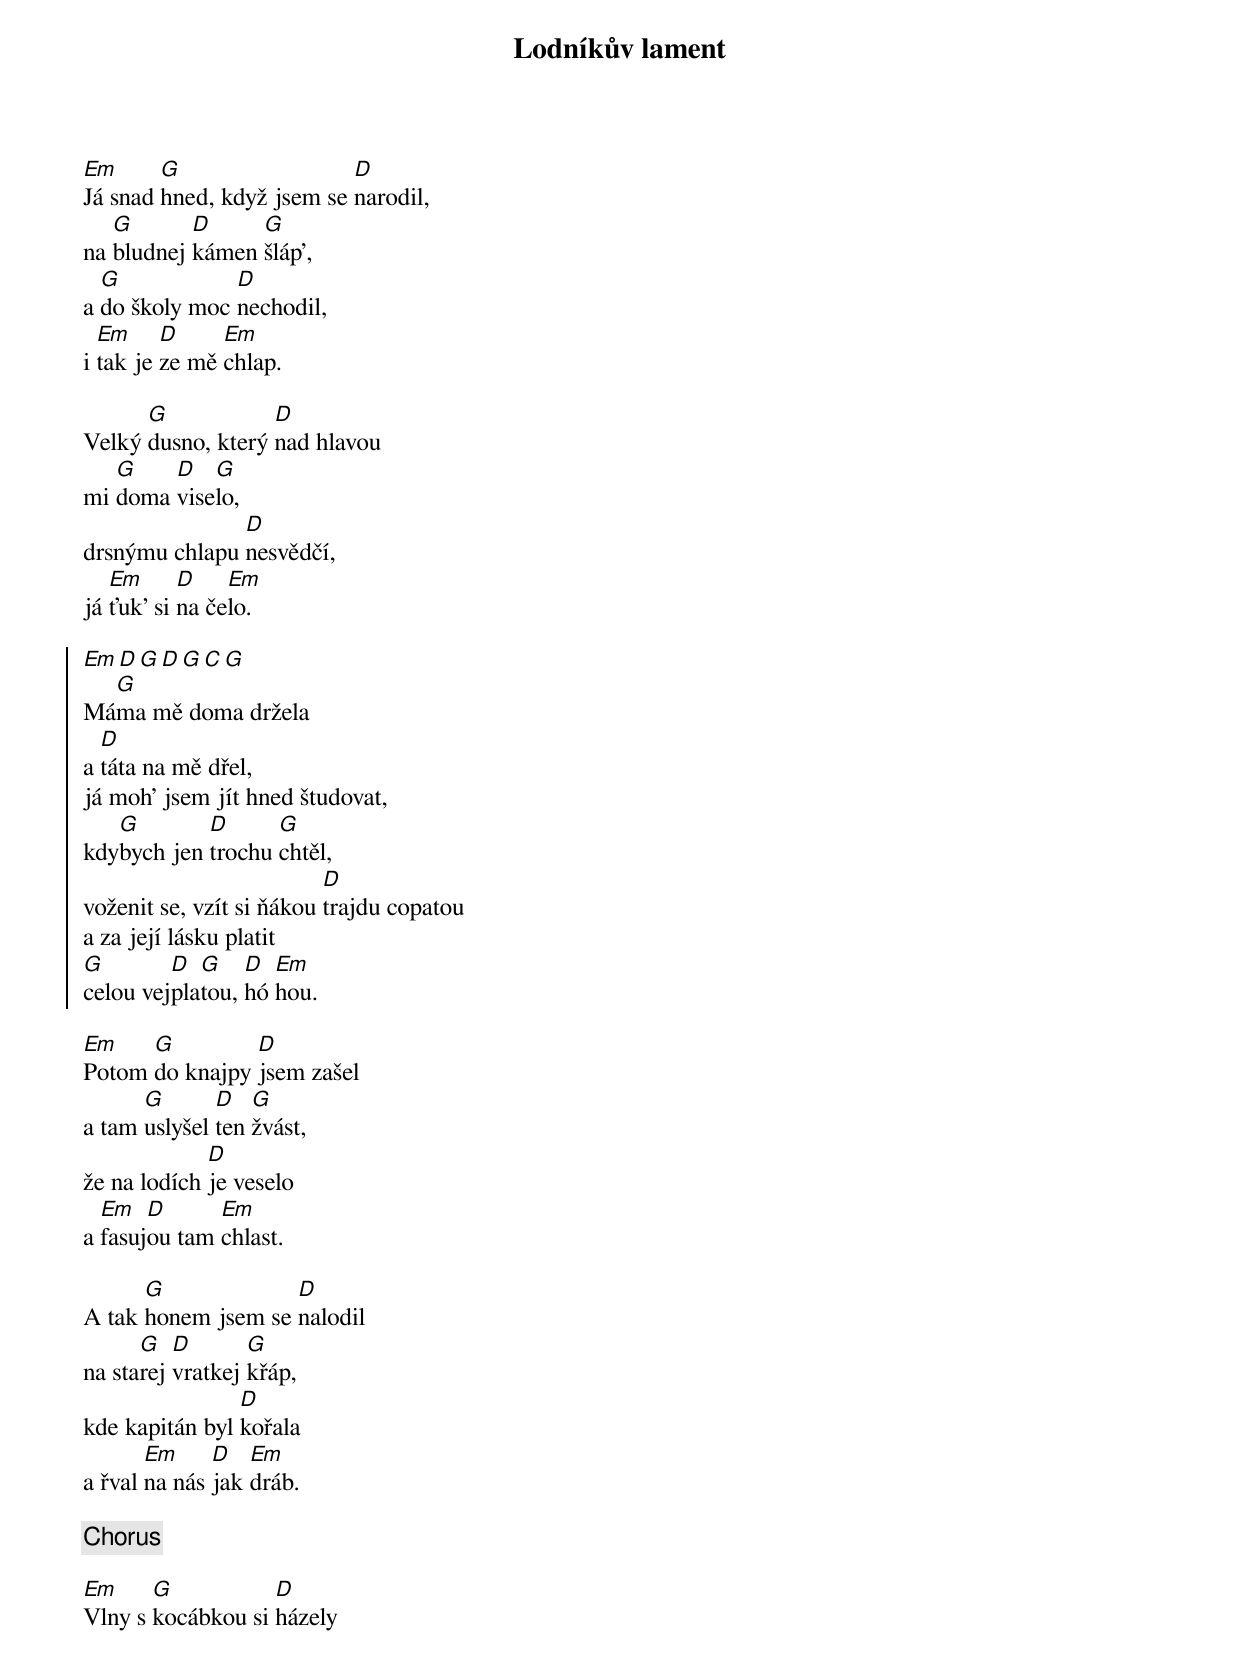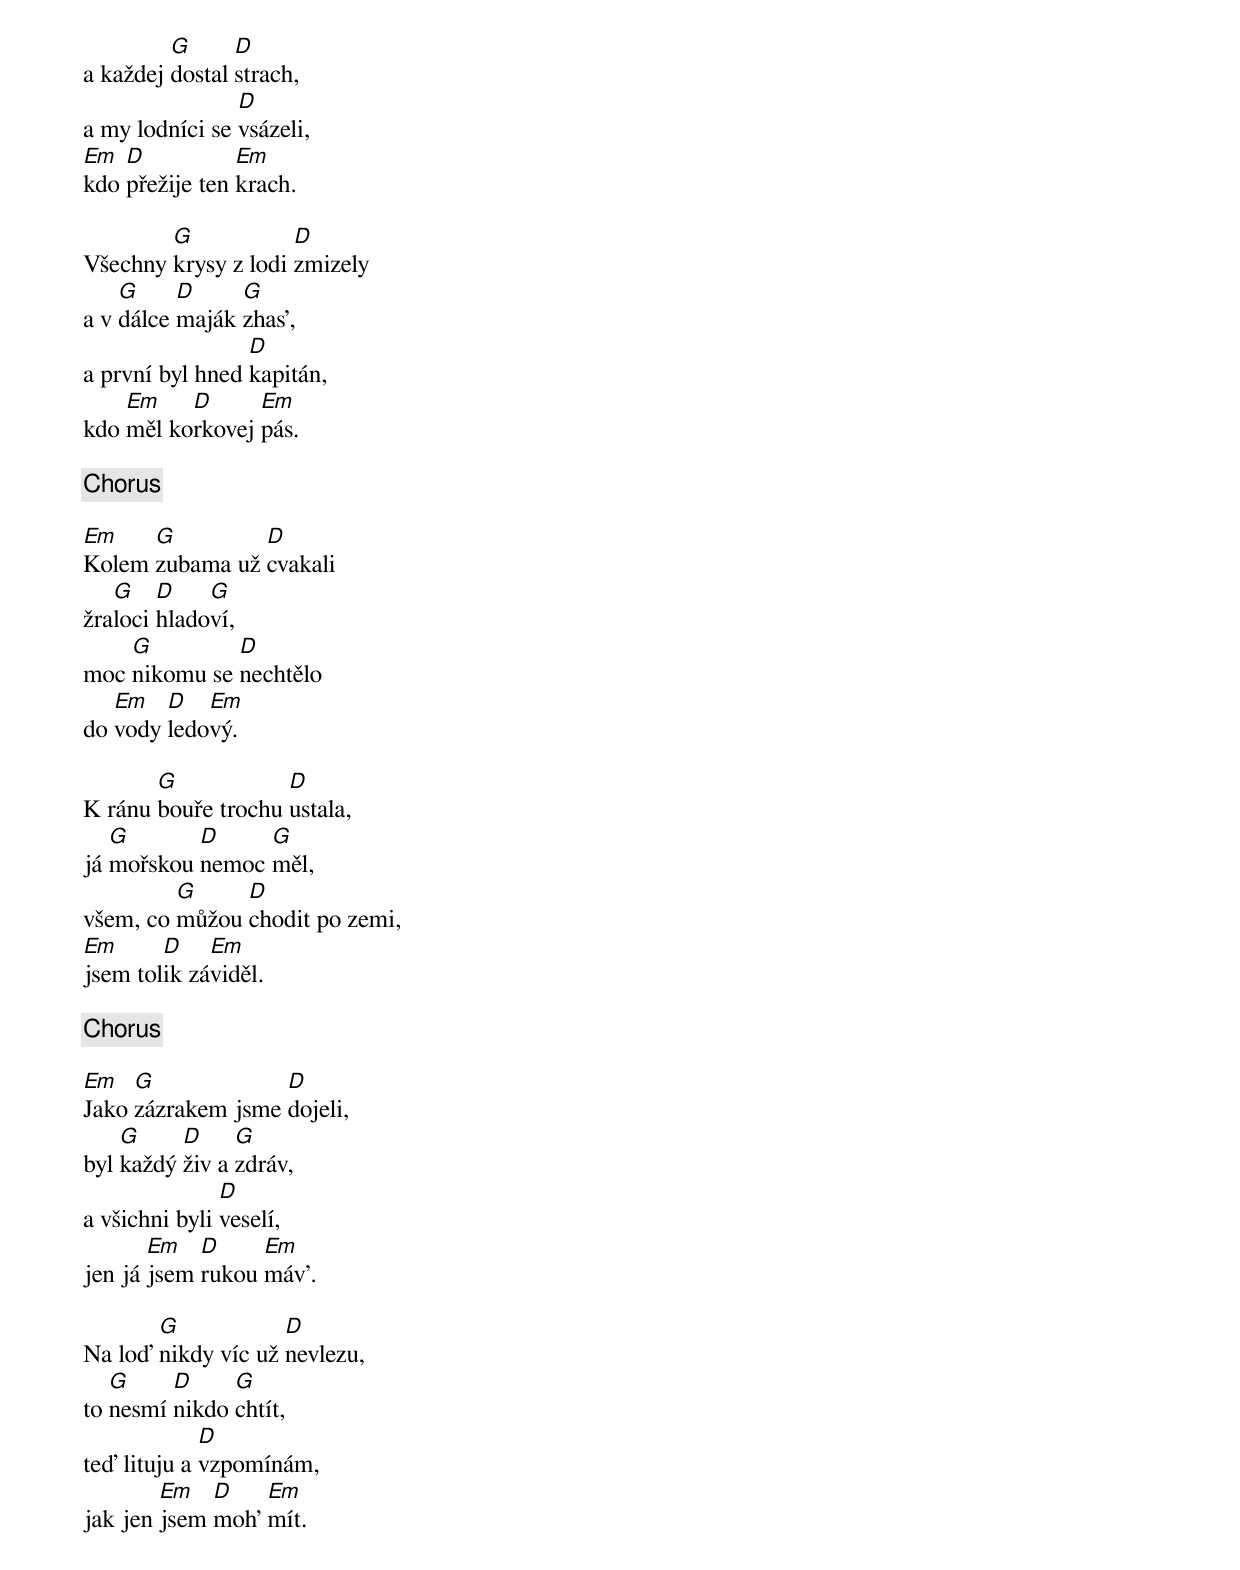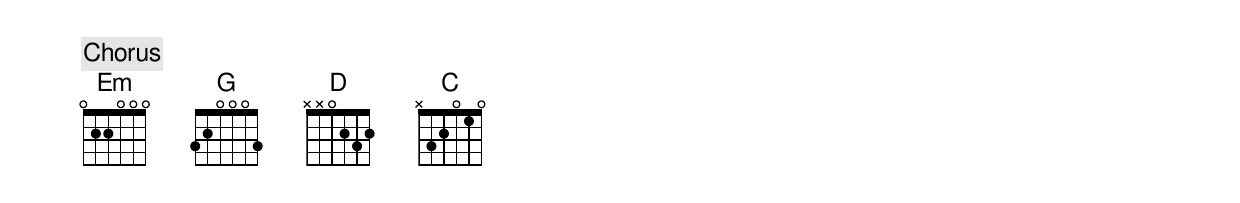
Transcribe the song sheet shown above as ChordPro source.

{title: Lodníkův lament}
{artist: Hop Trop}
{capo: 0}
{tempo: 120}
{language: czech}
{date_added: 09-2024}
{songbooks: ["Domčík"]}
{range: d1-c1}
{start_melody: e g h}
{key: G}

{start_of_verse}
[Em]Já snad [G]hned, když jsem se [D]narodil,
na [G]bludnej [D]kámen [G]šláp',
a [G]do školy moc [D]nechodil,
i [Em]tak je [D]ze mě [Em]chlap.

Velký [G]dusno, který [D]nad hlavou
mi [G]doma [D]vise[G]lo,
drsnýmu chlapu [D]nesvědčí,
já [Em]ťuk' si [D]na če[Em]lo.
{end_of_verse}

{start_of_chorus}
[Em][D][G][D][G][C][G]
Má[G]ma mě doma držela
a [D]táta na mě dřel,
já moh' jsem jít hned študovat,
kdy[G]bych jen [D]trochu [G]chtěl,
voženit se, vzít si ňákou [D]trajdu copatou
a za její lásku platit
[G]celou vej[D]pla[G]tou, [D]hó [Em]hou.
{end_of_chorus}

{start_of_verse}
[Em]Potom [G]do knajpy [D]jsem zašel
a tam [G]uslyšel [D]ten [G]žvást,
že na lodích [D]je veselo
a [Em]fasuj[D]ou tam [Em]chlast.

A tak [G]honem jsem se [D]nalodil
na sta[G]rej [D]vratkej [G]křáp,
kde kapitán byl [D]kořala
a řval [Em]na nás [D]jak [Em]dráb.
{end_of_verse}

{chorus}

{start_of_verse}
[Em]Vlny s [G]kocábkou si [D]házely
a každej [G]dostal [D]strach,
a my lodníci se [D]vsázeli,
[Em]kdo [D]přežije ten [Em]krach.

Všechny [G]krysy z lodi [D]zmizely
a v [G]dálce [D]maják [G]zhas',
a první byl hned [D]kapitán,
kdo [Em]měl ko[D]rkovej [Em]pás.
{end_of_verse}

{chorus}

{start_of_verse}
[Em]Kolem [G]zubama už [D]cvakali
žra[G]loci [D]hlado[G]ví,
moc [G]nikomu se [D]nechtělo
do [Em]vody [D]ledo[Em]vý.

K ránu [G]bouře trochu [D]ustala,
já [G]mořskou [D]nemoc [G]měl,
všem, co [G]můžou [D]chodit po zemi,
[Em]jsem tol[D]ik zá[Em]viděl.
{end_of_verse}

{chorus}

{start_of_verse}
[Em]Jako [G]zázrakem jsme [D]dojeli,
byl [G]každý [D]živ a [G]zdráv,
a všichni byli [D]veselí,
jen já [Em]jsem [D]rukou [Em]máv'.

Na loď [G]nikdy víc už [D]nevlezu,
to [G]nesmí [D]nikdo [G]chtít,
teď lituju a [D]vzpomínám,
jak jen [Em]jsem [D]moh' [Em]mít.
{end_of_verse}

{chorus}
